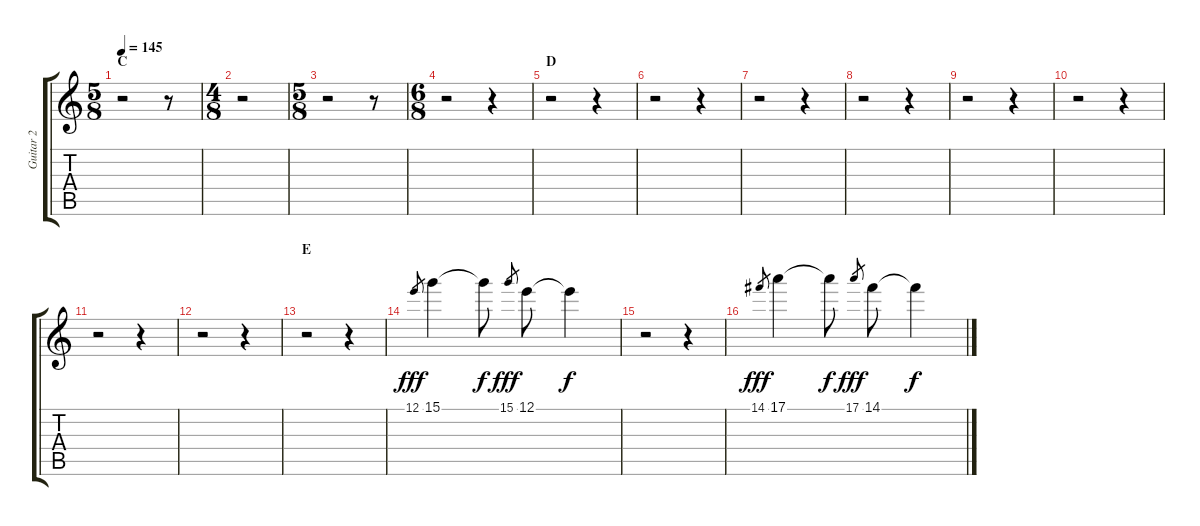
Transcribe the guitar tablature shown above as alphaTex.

\track ("Guitar 2" "Guitar 2") {instrument distortionguitar}
\staff {score tabs}
\tuning (E4 B3 G3 D3 A2 E2) {hide}
\ts (5 8)
\section ("" "C")
\tempo 145
\clef g2
\ks c
r.2{dy fff} r.8 |
\ts (4 8)
r.2 |
\ts (5 8)
r.2 r.8 |
\ts (6 8)
r.2 r.4 |
\section ("" "D")
r.2 r.4 |
r.2 r.4 |
r.2 r.4 |
r.2 r.4 |
r.2 r.4 |
r.2 r.4 |
r.2 r.4 |
r.2 r.4 |
\section ("" "E")
r.2 r.4 |
12.1.8{gr} 15.1.4 15.1{t}.8{dy f} 15.1.8{gr dy fff} 12.1.8 12.1{t}.4{dy f} |
r.2 r.4 |
14.1.8{gr dy fff} 17.1.4 17.1{t}.8{dy f} 17.1.8{gr dy fff} 14.1.8 14.1{t}.4{dy f}
